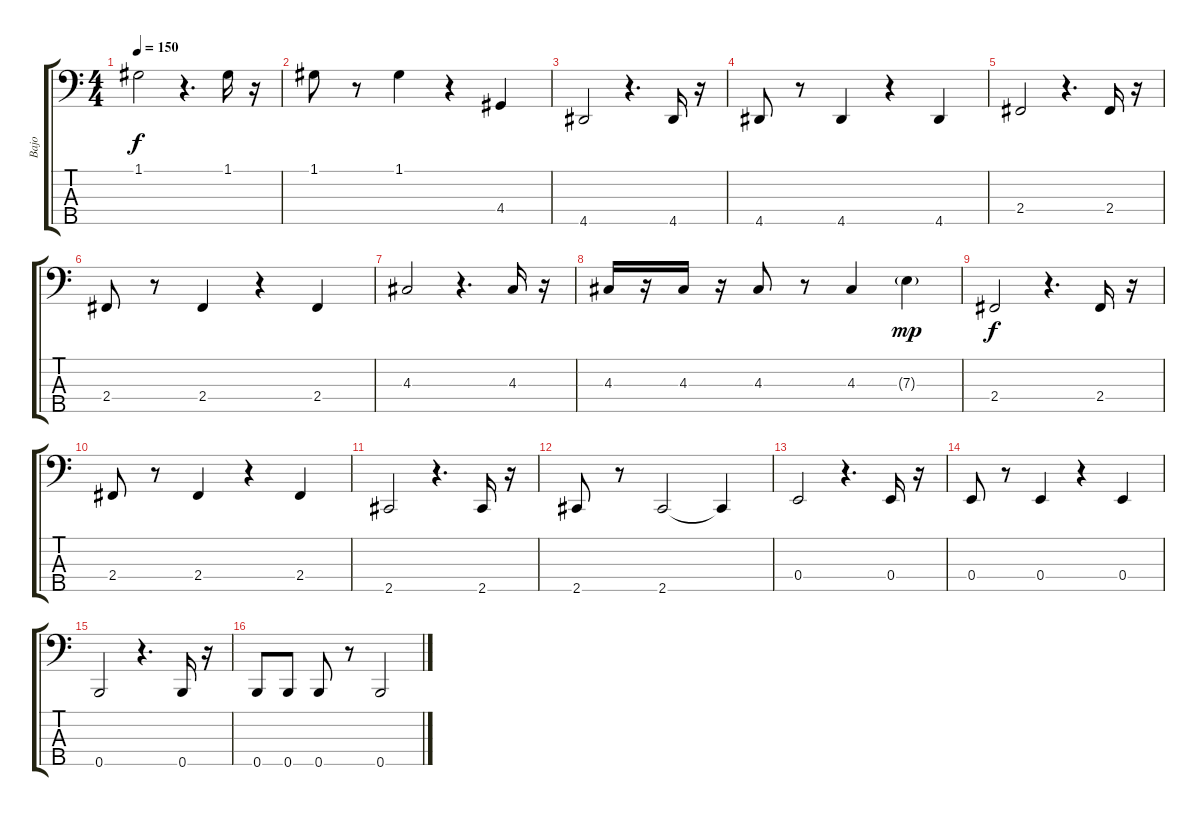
\track ("Bajo" "Bajo") {instrument electricbassfinger}
\staff {score tabs}
\tuning (G2 D2 A1 E1 B0) {hide}
\ts (4 4)
\tempo 150
\clef f4
\ks c
1.1.2{dy f} r.4{d} 1.1.16 r.16 |
1.1.8 r.8 1.1.4 r.4 4.4.4 |
4.5.2 r.4{d} 4.5.16 r.16 |
4.5.8 r.8 4.5.4 r.4 4.5.4 |
2.4.2 r.4{d} 2.4.16 r.16 |
2.4.8 r.8 2.4.4 r.4 2.4.4 |
4.3.2 r.4{d} 4.3.16 r.16 |
4.3.16 r.16 4.3.16 r.16 4.3.8 r.8 4.3.4 7.3{g}.4{dy mp} |
2.4.2{dy f} r.4{d} 2.4.16 r.16 |
2.4.8 r.8 2.4.4 r.4 2.4.4 |
2.5.2 r.4{d} 2.5.16 r.16 |
2.5.8 r.8 2.5.2 2.5{t}.4 |
0.4.2 r.4{d} 0.4.16 r.16 |
0.4.8 r.8 0.4.4 r.4 0.4.4 |
0.5.2 r.4{d} 0.5.16 r.16 |
0.5.8 0.5.8 0.5.8 r.8 0.5.2
